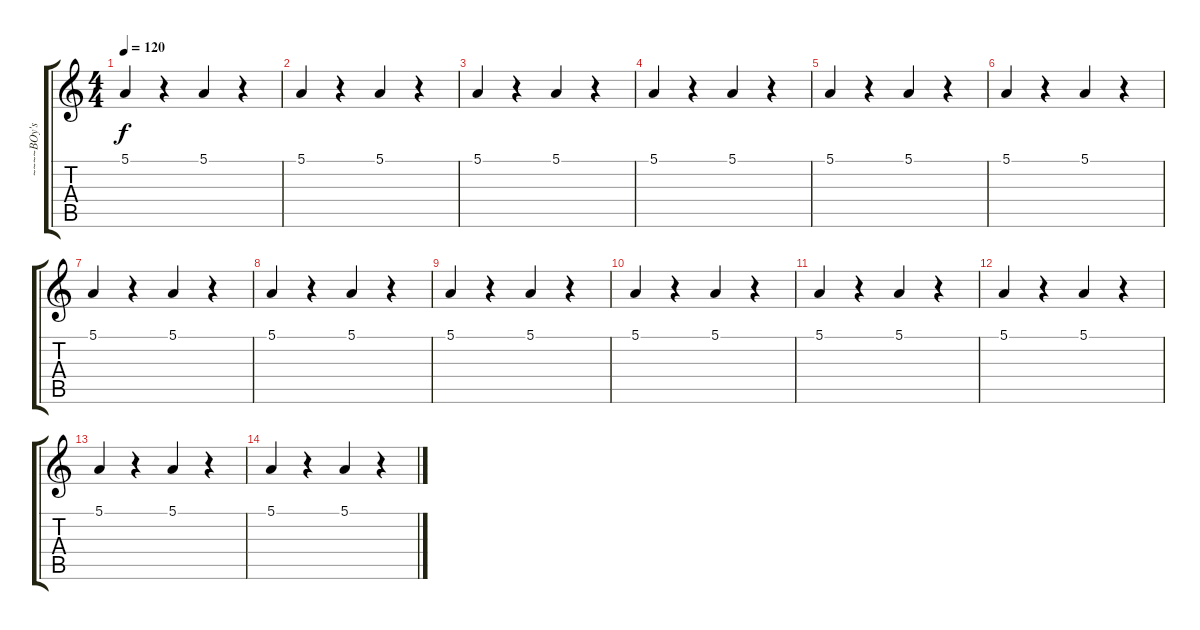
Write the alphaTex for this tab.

\track ("~~~~BOy's house~~~~" "~~~~BOy's ") {instrument recorder}
\staff {score tabs}
\tuning (E4 B3 G3 D3 A2 E2) {hide}
\ts (4 4)
\tempo 120
\clef g2
\ks c
5.1.4{dy f} r.4 5.1.4 r.4 |
5.1.4 r.4 5.1.4 r.4 |
5.1.4 r.4 5.1.4 r.4 |
5.1.4 r.4 5.1.4 r.4 |
5.1.4 r.4 5.1.4 r.4 |
5.1.4 r.4 5.1.4 r.4 |
5.1.4 r.4 5.1.4 r.4 |
5.1.4 r.4 5.1.4 r.4 |
5.1.4 r.4 5.1.4 r.4 |
5.1.4 r.4 5.1.4 r.4 |
5.1.4{volume 2} r.4 5.1.4 r.4 |
5.1.4 r.4 5.1.4 r.4 |
5.1.4 r.4 5.1.4 r.4 |
5.1.4 r.4 5.1.4 r.4
